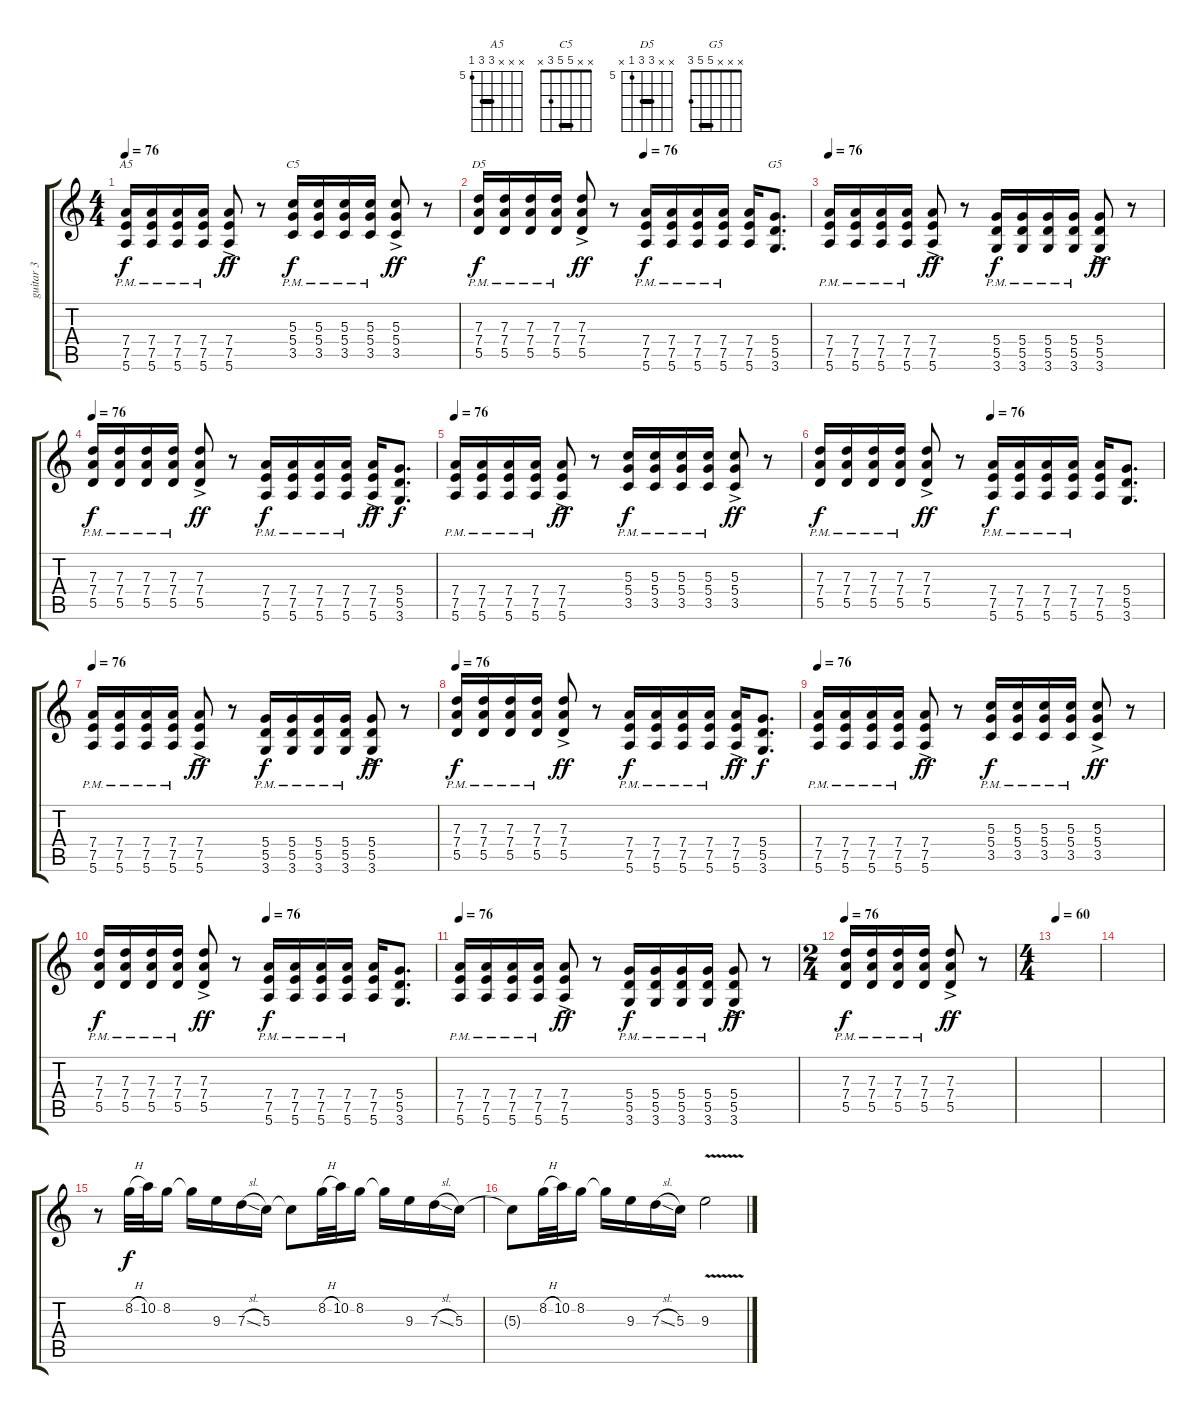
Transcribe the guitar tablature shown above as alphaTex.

\track ("guitar 3" "guitar 3") {instrument distortionguitar}
\staff {score tabs}
\tuning (E4 B3 G3 D3 A2 E2) {hide}
\chord ("A5" x x x 7 7 5) {firstfret 5 barre 7}
\chord ("C5" x x 5 5 3 x) {barre 5}
\chord ("D5" x x 7 7 5 x) {firstfret 5 barre 7}
\chord ("G5" x x x 5 5 3) {barre 5}
\ts (4 4)
\tempo 76
\clef g2
\ks c
(7.4{pm} 7.5{pm} 5.6{pm}).16{ch "A5" dy f} (7.4{pm} 7.5{pm} 5.6{pm}).16 (7.4{pm} 7.5{pm} 5.6{pm}).16 (7.4{pm} 7.5{pm} 5.6{pm}).16 (7.4{ac} 7.5{ac} 5.6{ac}).8{dy ff} r.8 (5.3{pm} 5.4{pm} 3.5{pm}).16{ch "C5" dy f} (5.3{pm} 5.4{pm} 3.5{pm}).16 (5.3{pm} 5.4{pm} 3.5{pm}).16 (5.3{pm} 5.4{pm} 3.5{pm}).16 (5.3 5.4{ac} 3.5{ac}).8{dy ff} r.8 |
\tempo (76 0.5)
(7.3{pm} 7.4{pm} 5.5{pm}).16{ch "D5" dy f} (7.3{pm} 7.4{pm} 5.5{pm}).16 (7.3{pm} 7.4{pm} 5.5{pm}).16 (7.3{pm} 7.4{pm} 5.5{pm}).16 (7.3{ac} 7.4{ac} 5.5{ac}).8{dy ff} r.8 (7.4{pm} 7.5{pm} 5.6{pm}).16{dy f} (7.4{pm} 7.5{pm} 5.6{pm}).16 (7.4{pm} 7.5{pm} 5.6{pm}).16 (7.4{pm} 7.5{pm} 5.6{pm}).16 (7.4 7.5 5.6).16 (5.4 5.5 3.6).8{d ch "G5"} |
\tempo 76
(7.4{pm} 7.5{pm} 5.6{pm}).16 (7.4{pm} 7.5{pm} 5.6{pm}).16 (7.4{pm} 7.5{pm} 5.6{pm}).16 (7.4{pm} 7.5{pm} 5.6{pm}).16 (7.4{ac} 7.5{ac} 5.6{ac}).8{dy ff} r.8 (5.4{pm} 5.5{pm} 3.6{pm}).16{dy f} (5.4{pm} 5.5{pm} 3.6{pm}).16 (5.4{pm} 5.5{pm} 3.6{pm}).16 (5.4{pm} 5.5{pm} 3.6{pm}).16 (5.4{ac} 5.5{ac} 3.6{ac}).8{dy ff} r.8 |
\tempo 76
(7.3{pm} 7.4{pm} 5.5{pm}).16{dy f} (7.3{pm} 7.4{pm} 5.5{pm}).16 (7.3{pm} 7.4{pm} 5.5{pm}).16 (7.3{pm} 7.4{pm} 5.5{pm}).16 (7.3 7.4{ac} 5.5{ac}).8{dy ff} r.8 (7.4{pm} 7.5{pm} 5.6{pm}).16{dy f} (7.4{pm} 7.5{pm} 5.6).16 (7.4{pm} 7.5{pm} 5.6).16 (7.4{pm} 7.5{pm} 5.6).16 (7.4{ac} 7.5{ac} 5.6).16{dy ff} (5.4 5.5 3.6).8{d dy f} |
\tempo 76
(7.4{pm} 7.5{pm} 5.6{pm}).16 (7.4{pm} 7.5{pm} 5.6{pm}).16 (7.4{pm} 7.5{pm} 5.6{pm}).16 (7.4{pm} 7.5{pm} 5.6{pm}).16 (7.4{ac} 7.5{ac} 5.6{ac}).8{dy ff} r.8 (5.3{pm} 5.4{pm} 3.5{pm}).16{dy f} (5.3{pm} 5.4{pm} 3.5{pm}).16 (5.3{pm} 5.4{pm} 3.5{pm}).16 (5.3{pm} 5.4{pm} 3.5{pm}).16 (5.3 5.4{ac} 3.5{ac}).8{dy ff} r.8 |
\tempo (76 0.5)
(7.3{pm} 7.4{pm} 5.5{pm}).16{dy f} (7.3{pm} 7.4{pm} 5.5{pm}).16 (7.3{pm} 7.4{pm} 5.5{pm}).16 (7.3{pm} 7.4{pm} 5.5{pm}).16 (7.3{ac} 7.4{ac} 5.5{ac}).8{dy ff} r.8 (7.4{pm} 7.5{pm} 5.6{pm}).16{dy f} (7.4{pm} 7.5{pm} 5.6{pm}).16 (7.4{pm} 7.5{pm} 5.6{pm}).16 (7.4{pm} 7.5{pm} 5.6{pm}).16 (7.4 7.5 5.6).16 (5.4 5.5 3.6).8{d} |
\tempo 76
(7.4{pm} 7.5{pm} 5.6{pm}).16 (7.4{pm} 7.5{pm} 5.6{pm}).16 (7.4{pm} 7.5{pm} 5.6{pm}).16 (7.4{pm} 7.5{pm} 5.6{pm}).16 (7.4{ac} 7.5{ac} 5.6{ac}).8{dy ff} r.8 (5.4{pm} 5.5{pm} 3.6{pm}).16{dy f} (5.4{pm} 5.5{pm} 3.6{pm}).16 (5.4{pm} 5.5{pm} 3.6{pm}).16 (5.4{pm} 5.5{pm} 3.6{pm}).16 (5.4{ac} 5.5{ac} 3.6{ac}).8{dy ff} r.8 |
\tempo 76
(7.3{pm} 7.4{pm} 5.5{pm}).16{dy f} (7.3{pm} 7.4{pm} 5.5{pm}).16 (7.3{pm} 7.4{pm} 5.5{pm}).16 (7.3{pm} 7.4{pm} 5.5{pm}).16 (7.3 7.4{ac} 5.5{ac}).8{dy ff} r.8 (7.4{pm} 7.5{pm} 5.6{pm}).16{dy f} (7.4{pm} 7.5{pm} 5.6).16 (7.4{pm} 7.5{pm} 5.6).16 (7.4{pm} 7.5{pm} 5.6).16 (7.4{ac} 7.5{ac} 5.6).16{dy ff} (5.4 5.5 3.6).8{d dy f} |
\tempo 76
(7.4{pm} 7.5{pm} 5.6{pm}).16 (7.4{pm} 7.5{pm} 5.6{pm}).16 (7.4{pm} 7.5{pm} 5.6{pm}).16 (7.4{pm} 7.5{pm} 5.6{pm}).16 (7.4{ac} 7.5{ac} 5.6{ac}).8{dy ff} r.8 (5.3{pm} 5.4{pm} 3.5{pm}).16{dy f} (5.3{pm} 5.4{pm} 3.5{pm}).16 (5.3{pm} 5.4{pm} 3.5{pm}).16 (5.3{pm} 5.4{pm} 3.5{pm}).16 (5.3 5.4{ac} 3.5{ac}).8{dy ff} r.8 |
\tempo (76 0.5)
(7.3{pm} 7.4{pm} 5.5{pm}).16{dy f} (7.3{pm} 7.4{pm} 5.5{pm}).16 (7.3{pm} 7.4{pm} 5.5{pm}).16 (7.3{pm} 7.4{pm} 5.5{pm}).16 (7.3{ac} 7.4{ac} 5.5{ac}).8{dy ff} r.8 (7.4{pm} 7.5{pm} 5.6{pm}).16{dy f} (7.4{pm} 7.5{pm} 5.6{pm}).16 (7.4{pm} 7.5{pm} 5.6{pm}).16 (7.4{pm} 7.5{pm} 5.6{pm}).16 (7.4 7.5 5.6).16 (5.4 5.5 3.6).8{d} |
\tempo 76
(7.4{pm} 7.5{pm} 5.6{pm}).16 (7.4{pm} 7.5{pm} 5.6{pm}).16 (7.4{pm} 7.5{pm} 5.6{pm}).16 (7.4{pm} 7.5{pm} 5.6{pm}).16 (7.4{ac} 7.5{ac} 5.6{ac}).8{dy ff} r.8 (5.4{pm} 5.5{pm} 3.6{pm}).16{dy f} (5.4{pm} 5.5{pm} 3.6{pm}).16 (5.4{pm} 5.5{pm} 3.6{pm}).16 (5.4{pm} 5.5{pm} 3.6{pm}).16 (5.4{ac} 5.5{ac} 3.6{ac}).8{dy ff} r.8 |
\ts (2 4)
\tempo 76
(7.3{pm} 7.4{pm} 5.5{pm}).16{dy f} (7.3{pm} 7.4{pm} 5.5{pm}).16 (7.3{pm} 7.4{pm} 5.5{pm}).16 (7.3{pm} 7.4{pm} 5.5{pm}).16 (7.3 7.4{ac} 5.5{ac}).8{dy ff} r.8 |
\ts (4 4)
\tempo 60
|
|
r.8 8.2{h}.32{dy f} 10.2.32 8.2.16 8.2{t}.16 9.3.16 7.3{sl}.16 5.3.16 5.3{t}.8 8.2{h}.32 10.2.32 8.2.16 8.2{t}.16 9.3.16 7.3{sl}.16 5.3.16 |
5.3{t}.8 8.2{h}.32 10.2.32 8.2.16 8.2{t}.16 9.3.16 7.3{sl}.16 5.3.16 9.3{v}.2
